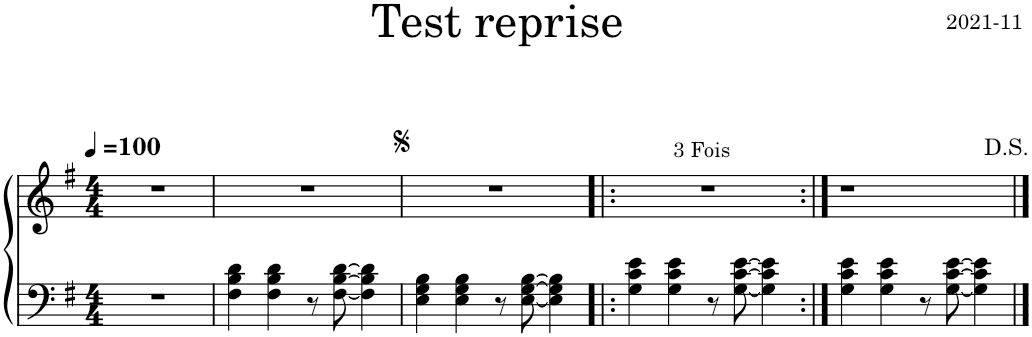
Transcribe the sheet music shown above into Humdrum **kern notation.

**kern	**kern
*part1	*part1
*staff2	*staff1
*I"Piano	*
*I'Pia.	*
*clefF4	*clefG2
*k[f#]	*k[f#]
*M4/4	*M4/4
*MM100	*MM100
=1	=1
1r	1r
=2	=2
4F#\ 4B\ 4d\	1r
4F#\ 4B\ 4d\	.
8r	.
[<8F#\ [>8B\ [>8d\	.
4F#\] 4B\] 4d\]	.
=3	=3
4E\ 4G\ 4B\	1r
4E\ 4G\ 4B\	.
8r	.
[8E\ [8G\ [>8B\	.
4E\] 4G\] 4B\]	.
=4!|:	=4!|:
!	!LO:TX:a:t=3 Fois
4G\ 4c\ 4e\	1r
4G\ 4c\ 4e\	.
8r	.
[8G\ [>8c\ [>8e\	.
4G\] 4c\] 4e\]	.
=5:|!	=5:|!
4G\ 4c\ 4e\	1r
4G\ 4c\ 4e\	.
8r	.
[<8G\ [>8c\ [>8e\	.
4G\] 4c\] 4e\]	.
==	==
*-	*-
